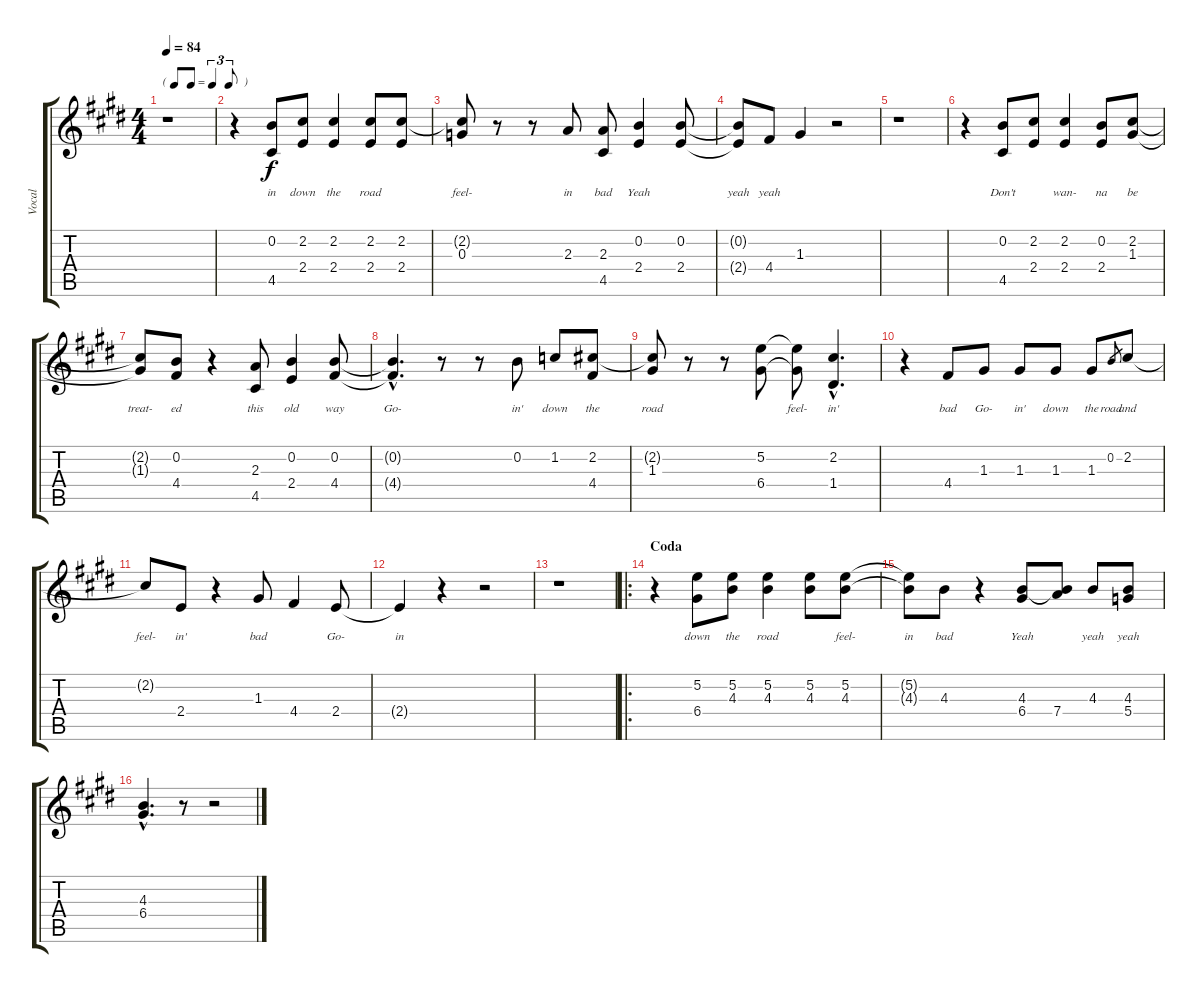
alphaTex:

\track ("Vocal" "Vocal") {instrument electricguitarjazz}
\staff {score tabs}
\tuning (E4 B3 G3 D3 A2 E2) {hide}
\ts (4 4)
\tf triplet8th
\tempo 84
\clef g2
\ks e
r.1{dy f} |
r.4 (0.2 4.5).8{lyrics (0 "") lyrics (1 "in") lyrics (2 "") lyrics (3 "") lyrics (4 "")} (2.2 2.4).8{lyrics (0 "") lyrics (1 "down") lyrics (2 "") lyrics (3 "") lyrics (4 "")} (2.2 2.4).4{lyrics (0 "") lyrics (1 "the") lyrics (2 "") lyrics (3 "") lyrics (4 "")} (2.2 2.4).8{lyrics (0 "") lyrics (1 "road") lyrics (2 "") lyrics (3 "") lyrics (4 "")} (2.2 2.4).8{lyrics (0 "") lyrics (1 "") lyrics (2 "") lyrics (3 "") lyrics (4 "")} |
(2.2{t} 0.3).8{lyrics (0 "") lyrics (1 "feel-") lyrics (2 "") lyrics (3 "") lyrics (4 "")} r.8 r.8 2.3.8{lyrics (0 "") lyrics (1 "in") lyrics (2 "") lyrics (3 "") lyrics (4 "")} (2.3 4.5).8{lyrics (0 "") lyrics (1 "bad") lyrics (2 "") lyrics (3 "") lyrics (4 "")} (0.2 2.4).4{lyrics (0 "") lyrics (1 "Yeah") lyrics (2 "") lyrics (3 "") lyrics (4 "")} (0.2 2.4).8{lyrics (0 "") lyrics (1 "") lyrics (2 "") lyrics (3 "") lyrics (4 "")} |
(0.2{t} 2.4{t}).8{lyrics (0 "") lyrics (1 "yeah") lyrics (2 "") lyrics (3 "") lyrics (4 "")} 4.4.8{lyrics (0 "") lyrics (1 "yeah") lyrics (2 "") lyrics (3 "") lyrics (4 "")} 1.3.4{lyrics (0 "") lyrics (1 "") lyrics (2 "") lyrics (3 "") lyrics (4 "")} r.2 |
r.1 |
r.4 (0.2 4.5).8{lyrics (0 "") lyrics (1 "Don't") lyrics (2 "") lyrics (3 "") lyrics (4 "")} (2.2 2.4).8{lyrics (0 "") lyrics (1 "") lyrics (2 "") lyrics (3 "") lyrics (4 "")} (2.2 2.4).4{lyrics (0 "") lyrics (1 "wan-") lyrics (2 "") lyrics (3 "") lyrics (4 "")} (0.2 2.4).8{lyrics (0 "") lyrics (1 "na") lyrics (2 "") lyrics (3 "") lyrics (4 "")} (2.2 1.3).8{lyrics (0 "") lyrics (1 "be") lyrics (2 "") lyrics (3 "") lyrics (4 "")} |
(2.2{t} 1.3{t}).8{lyrics (0 "") lyrics (1 "treat-") lyrics (2 "") lyrics (3 "") lyrics (4 "")} (0.2 4.4).8{lyrics (0 "") lyrics (1 "ed") lyrics (2 "") lyrics (3 "") lyrics (4 "")} r.4 (2.3 4.5).8{lyrics (0 "") lyrics (1 "this") lyrics (2 "") lyrics (3 "") lyrics (4 "")} (0.2 2.4).4{lyrics (0 "") lyrics (1 "old") lyrics (2 "") lyrics (3 "") lyrics (4 "")} (0.2 4.4).8{lyrics (0 "") lyrics (1 "way") lyrics (2 "") lyrics (3 "") lyrics (4 "")} |
(0.2{hac t} 4.4{hac t}).4{d lyrics (0 "") lyrics (1 "Go-") lyrics (2 "") lyrics (3 "") lyrics (4 "")} r.8 r.8 0.2.8{lyrics (0 "") lyrics (1 "in'") lyrics (2 "") lyrics (3 "") lyrics (4 "")} 1.2.8{lyrics (0 "") lyrics (1 "down") lyrics (2 "") lyrics (3 "") lyrics (4 "")} (2.2 4.4).8{lyrics (0 "") lyrics (1 "the") lyrics (2 "") lyrics (3 "") lyrics (4 "")} |
(2.2{t} 1.3).8{lyrics (0 "") lyrics (1 "road") lyrics (2 "") lyrics (3 "") lyrics (4 "")} r.8 r.8 (5.2 6.4).8{lyrics (0 "") lyrics (1 "") lyrics (2 "") lyrics (3 "") lyrics (4 "")} (5.2{t} 6.4{t}).8{lyrics (0 "") lyrics (1 "feel-") lyrics (2 "") lyrics (3 "") lyrics (4 "")} (2.2{hac} 1.4{hac}).4{d lyrics (0 "") lyrics (1 "in'") lyrics (2 "") lyrics (3 "") lyrics (4 "")} |
r.4 4.4.8{lyrics (0 "") lyrics (1 "bad") lyrics (2 "") lyrics (3 "") lyrics (4 "")} 1.3.8{lyrics (0 "") lyrics (1 "Go-") lyrics (2 "") lyrics (3 "") lyrics (4 "")} 1.3.8{lyrics (0 "") lyrics (1 "in'") lyrics (2 "") lyrics (3 "") lyrics (4 "")} 1.3.8{lyrics (0 "") lyrics (1 "down") lyrics (2 "") lyrics (3 "") lyrics (4 "")} 1.3.8{lyrics (0 "") lyrics (1 "the") lyrics (2 "") lyrics (3 "") lyrics (4 "")} 0.2.8{lyrics (0 "") lyrics (1 "road") lyrics (2 "") lyrics (3 "") lyrics (4 "") gr} 2.2.8{lyrics (0 "") lyrics (1 "and") lyrics (2 "") lyrics (3 "") lyrics (4 "")} |
2.2{t}.8{lyrics (0 "") lyrics (1 "feel-") lyrics (2 "") lyrics (3 "") lyrics (4 "")} 2.4.8{lyrics (0 "") lyrics (1 "in'") lyrics (2 "") lyrics (3 "") lyrics (4 "")} r.4 1.3.8{lyrics (0 "") lyrics (1 "bad") lyrics (2 "") lyrics (3 "") lyrics (4 "")} 4.4.4{lyrics (0 "") lyrics (1 "") lyrics (2 "") lyrics (3 "") lyrics (4 "")} 2.4.8{lyrics (0 "") lyrics (1 "Go-") lyrics (2 "") lyrics (3 "") lyrics (4 "")} |
2.4{t}.4{lyrics (0 "") lyrics (1 "in") lyrics (2 "") lyrics (3 "") lyrics (4 "")} r.4 r.2 |
r.1 |
\ro
\section ("" "Coda")
r.4 (5.2 6.4).8{lyrics (0 "") lyrics (1 "down") lyrics (2 "") lyrics (3 "") lyrics (4 "")} (5.2 4.3).8{lyrics (0 "") lyrics (1 "the") lyrics (2 "") lyrics (3 "") lyrics (4 "")} (5.2 4.3).4{lyrics (0 "") lyrics (1 "road") lyrics (2 "") lyrics (3 "") lyrics (4 "")} (5.2 4.3).8{lyrics (0 "") lyrics (1 "") lyrics (2 "") lyrics (3 "") lyrics (4 "")} (5.2 4.3).8{lyrics (0 "") lyrics (1 "feel-") lyrics (2 "") lyrics (3 "") lyrics (4 "")} |
(5.2{t} 4.3{t}).8{lyrics (0 "") lyrics (1 "in") lyrics (2 "") lyrics (3 "") lyrics (4 "")} 4.3.8{lyrics (0 "") lyrics (1 "bad") lyrics (2 "") lyrics (3 "") lyrics (4 "")} r.4 (4.3 6.4).8{lyrics (0 "") lyrics (1 "Yeah") lyrics (2 "") lyrics (3 "") lyrics (4 "")} (4.3{t} 7.4).8{lyrics (0 "") lyrics (1 "") lyrics (2 "") lyrics (3 "") lyrics (4 "")} 4.3.8{lyrics (0 "") lyrics (1 "yeah") lyrics (2 "") lyrics (3 "") lyrics (4 "")} (4.3 5.4).8{lyrics (0 "") lyrics (1 "yeah") lyrics (2 "") lyrics (3 "") lyrics (4 "")} |
(4.3{hac} 6.4{hac}).4{d lyrics (0 "") lyrics (1 "") lyrics (2 "") lyrics (3 "") lyrics (4 "")} r.8 r.2
